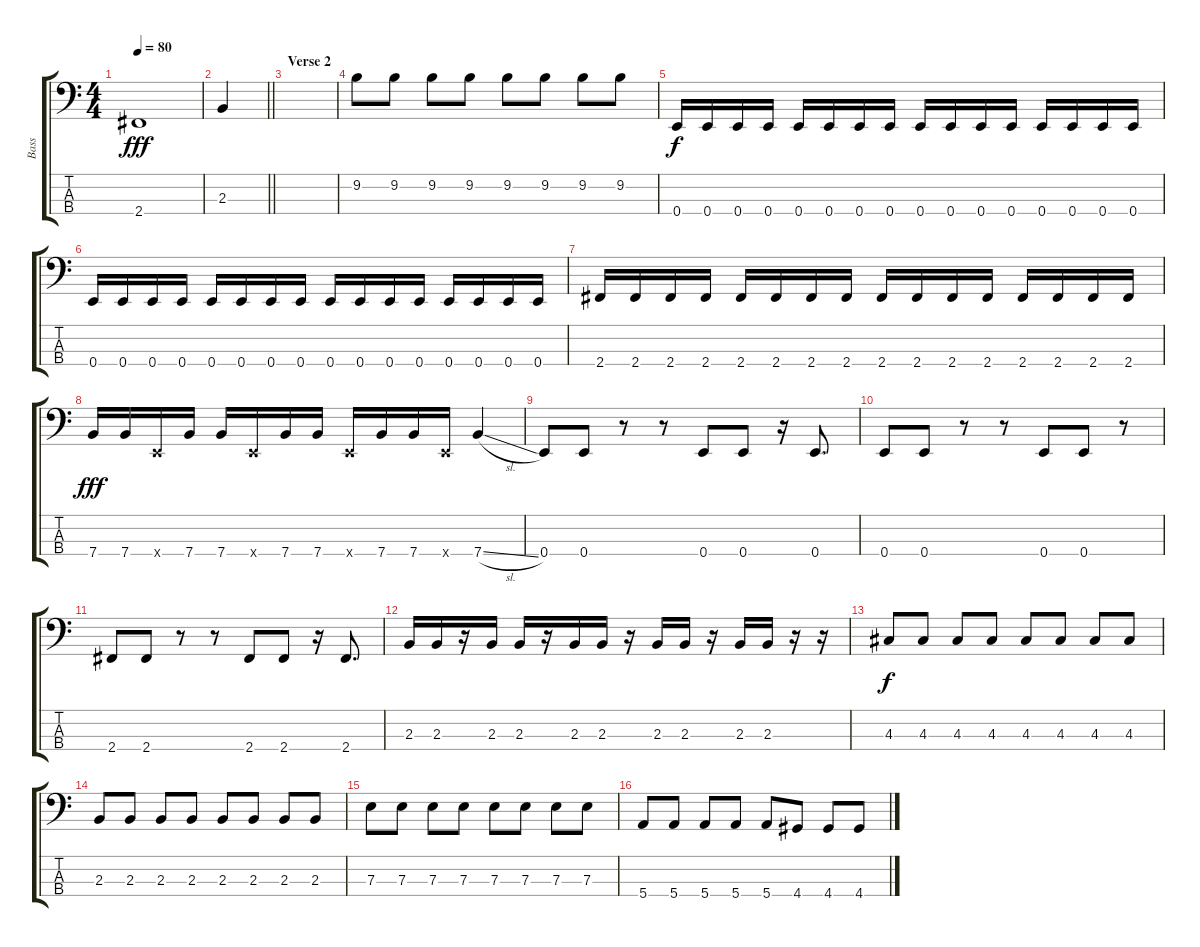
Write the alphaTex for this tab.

\track ("Bass" "Bass") {instrument electricbassfinger}
\staff {score tabs}
\tuning (G2 D2 A1 E1) {hide}
\ts (4 4)
\tempo 80
\clef f4
\ks c
2.4.1{dy fff} |
\barLineRight lightlight
2.3.4 |
\section ("" "Verse 2")
|
9.2.8 9.2.8 9.2.8 9.2.8 9.2.8 9.2.8 9.2.8 9.2.8 |
0.4.16{dy f} 0.4.16 0.4.16 0.4.16 0.4.16 0.4.16 0.4.16 0.4.16 0.4.16 0.4.16 0.4.16 0.4.16 0.4.16 0.4.16 0.4.16 0.4.16 |
0.4.16 0.4.16 0.4.16 0.4.16 0.4.16 0.4.16 0.4.16 0.4.16 0.4.16 0.4.16 0.4.16 0.4.16 0.4.16 0.4.16 0.4.16 0.4.16 |
2.4.16 2.4.16 2.4.16 2.4.16 2.4.16 2.4.16 2.4.16 2.4.16 2.4.16 2.4.16 2.4.16 2.4.16 2.4.16 2.4.16 2.4.16 2.4.16 |
7.4.16{dy fff} 7.4.16 0.4{x}.16 7.4.16 7.4.16 0.4{x}.16 7.4.16 7.4.16 0.4{x}.16 7.4.16 7.4.16 0.4{x}.16 7.4{sl}.4 |
0.4.8 0.4.8 r.8 r.8 0.4.8 0.4.8 r.16 0.4.8{d} |
0.4.8 0.4.8 r.8 r.8 0.4.8 0.4.8 r.8 |
2.4.8 2.4.8 r.8 r.8 2.4.8 2.4.8 r.16 2.4.8{d} |
2.3.16 2.3.16 r.16 2.3.16 2.3.16 r.16 2.3.16 2.3.16 r.16 2.3.16 2.3.16 r.16 2.3.16 2.3.16 r.16 r.16 |
4.3.8{dy f} 4.3.8 4.3.8 4.3.8 4.3.8 4.3.8 4.3.8 4.3.8 |
2.3.8 2.3.8 2.3.8 2.3.8 2.3.8 2.3.8 2.3.8 2.3.8 |
7.3.8 7.3.8 7.3.8 7.3.8 7.3.8 7.3.8 7.3.8 7.3.8 |
5.4.8 5.4.8 5.4.8 5.4.8 5.4.8 4.4.8 4.4.8 4.4.8
